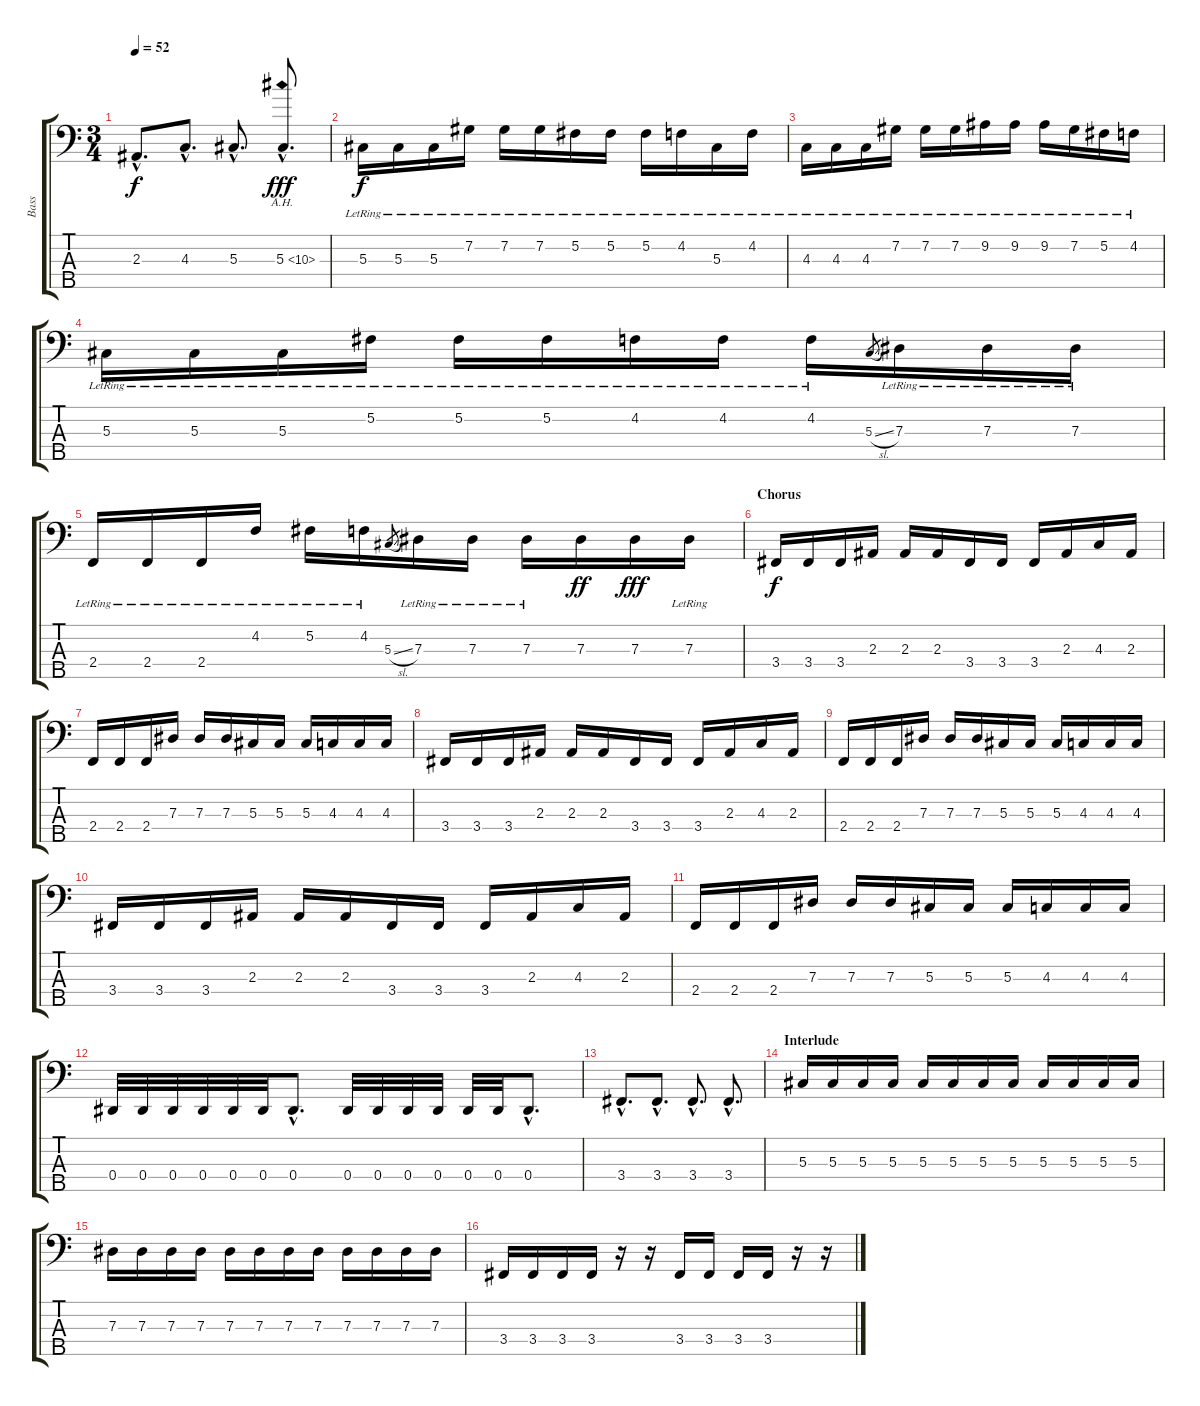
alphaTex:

\track ("Bass" "Bass") {instrument electricbassfinger}
\staff {score tabs}
\tuning (Gb2 Db2 Ab1 Eb1 B0) {hide}
\ts (3 4)
\tempo 52
\clef f4
\ks c
2.3{hac}.8{d dy f} 4.3{hac}.8{d} 5.3{hac}.8{d} 5.3{ah 5 hac}.8{d dy fff} |
5.3{lr}.16{dy f} 5.3{lr}.16 5.3{lr}.16 7.2{lr}.16 7.2{lr}.16 7.2{lr}.16 5.2{lr}.16 5.2{lr}.16 5.2{lr}.16 4.2{lr}.16 5.3{lr}.16 4.2{lr}.16 |
4.3{lr}.16 4.3{lr}.16 4.3{lr}.16 7.2{lr}.16 7.2{lr}.16 7.2{lr}.16 9.2{lr}.16 9.2{lr}.16 9.2{lr}.16 7.2{lr}.16 5.2{lr}.16 4.2{lr}.16 |
5.3{lr}.16 5.3{lr}.16 5.3{lr}.16 5.2{lr}.16 5.2{lr}.16 5.2{lr}.16 4.2{lr}.16 4.2{lr}.16 4.2{lr}.16 5.3{sl}.8{gr} 7.3{lr}.16 7.3{lr}.16 7.3{lr}.16 |
2.4{lr}.16 2.4{lr}.16 2.4{lr}.16 4.2{lr}.16 5.2{lr}.16 4.2{lr}.16 5.3{sl}.8{gr} 7.3{lr}.16 7.3{lr}.16 7.3{lr}.16 7.3.16{dy ff} 7.3.16{dy fff} 7.3{lr}.16 |
\section ("" "Chorus")
3.4.16{dy f} 3.4.16 3.4.16 2.3.16 2.3.16 2.3.16 3.4.16 3.4.16 3.4.16 2.3.16 4.3.16 2.3.16 |
2.4.16 2.4.16 2.4.16 7.3.16 7.3.16 7.3.16 5.3.16 5.3.16 5.3.16 4.3.16 4.3.16 4.3.16 |
3.4.16 3.4.16 3.4.16 2.3.16 2.3.16 2.3.16 3.4.16 3.4.16 3.4.16 2.3.16 4.3.16 2.3.16 |
2.4.16 2.4.16 2.4.16 7.3.16 7.3.16 7.3.16 5.3.16 5.3.16 5.3.16 4.3.16 4.3.16 4.3.16 |
3.4.16 3.4.16 3.4.16 2.3.16 2.3.16 2.3.16 3.4.16 3.4.16 3.4.16 2.3.16 4.3.16 2.3.16 |
2.4.16 2.4.16 2.4.16 7.3.16 7.3.16 7.3.16 5.3.16 5.3.16 5.3.16 4.3.16 4.3.16 4.3.16 |
0.4.32 0.4.32 0.4.32 0.4.32 0.4.32 0.4.32 0.4{hac}.8{d} 0.4.32 0.4.32 0.4.32 0.4.32 0.4.32 0.4.32 0.4{hac}.8{d} |
3.4{hac}.8{d} 3.4{hac}.8{d} 3.4{hac}.8{d} 3.4{hac}.8{d} |
\section ("" "Interlude")
5.3.16 5.3.16 5.3.16 5.3.16 5.3.16 5.3.16 5.3.16 5.3.16 5.3.16 5.3.16 5.3.16 5.3.16 |
7.3.16 7.3.16 7.3.16 7.3.16 7.3.16 7.3.16 7.3.16 7.3.16 7.3.16 7.3.16 7.3.16 7.3.16 |
3.4.16 3.4.16 3.4.16 3.4.16 r.16 r.16 3.4.16 3.4.16 3.4.16 3.4.16 r.16 r.16
